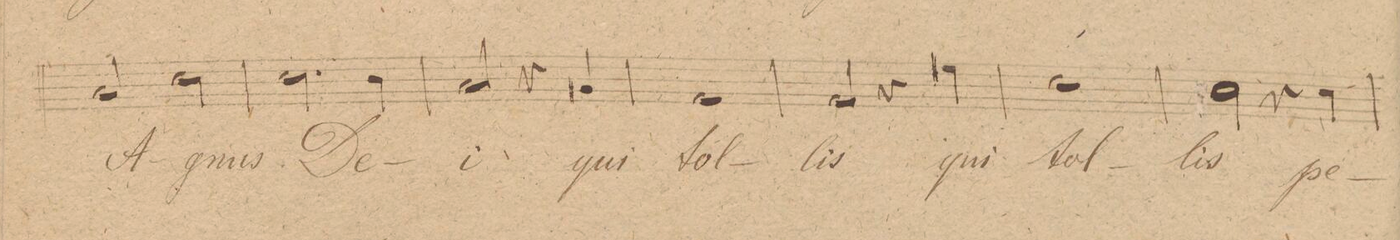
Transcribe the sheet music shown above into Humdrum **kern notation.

**kern	**text	**dynam
*I"Tenore.	*	*
*clefC4	*	*
*k[]	*	*
*met(c|)	*	*
*M2/2	*	*
2G/	A-	.
2B\	-gnus	.
=22	=22	=22
2.B\	De-	.
4A\	.	.
=23	=23	=23
2G/	-i	.
4r	.	.
4F#X/	qui	.
=24	=24	=24
1E	tol-	.
=25	=25	=25
2E/	-lis	.
4r	.	.
4d#X\	qui	.
=26	=26	=26
1B	tol-	.
=27	=27	=27
2B\	-lis	.
4r	.	.
4B\	pe-	.
=28	=28	=28
*-	*-	*-
